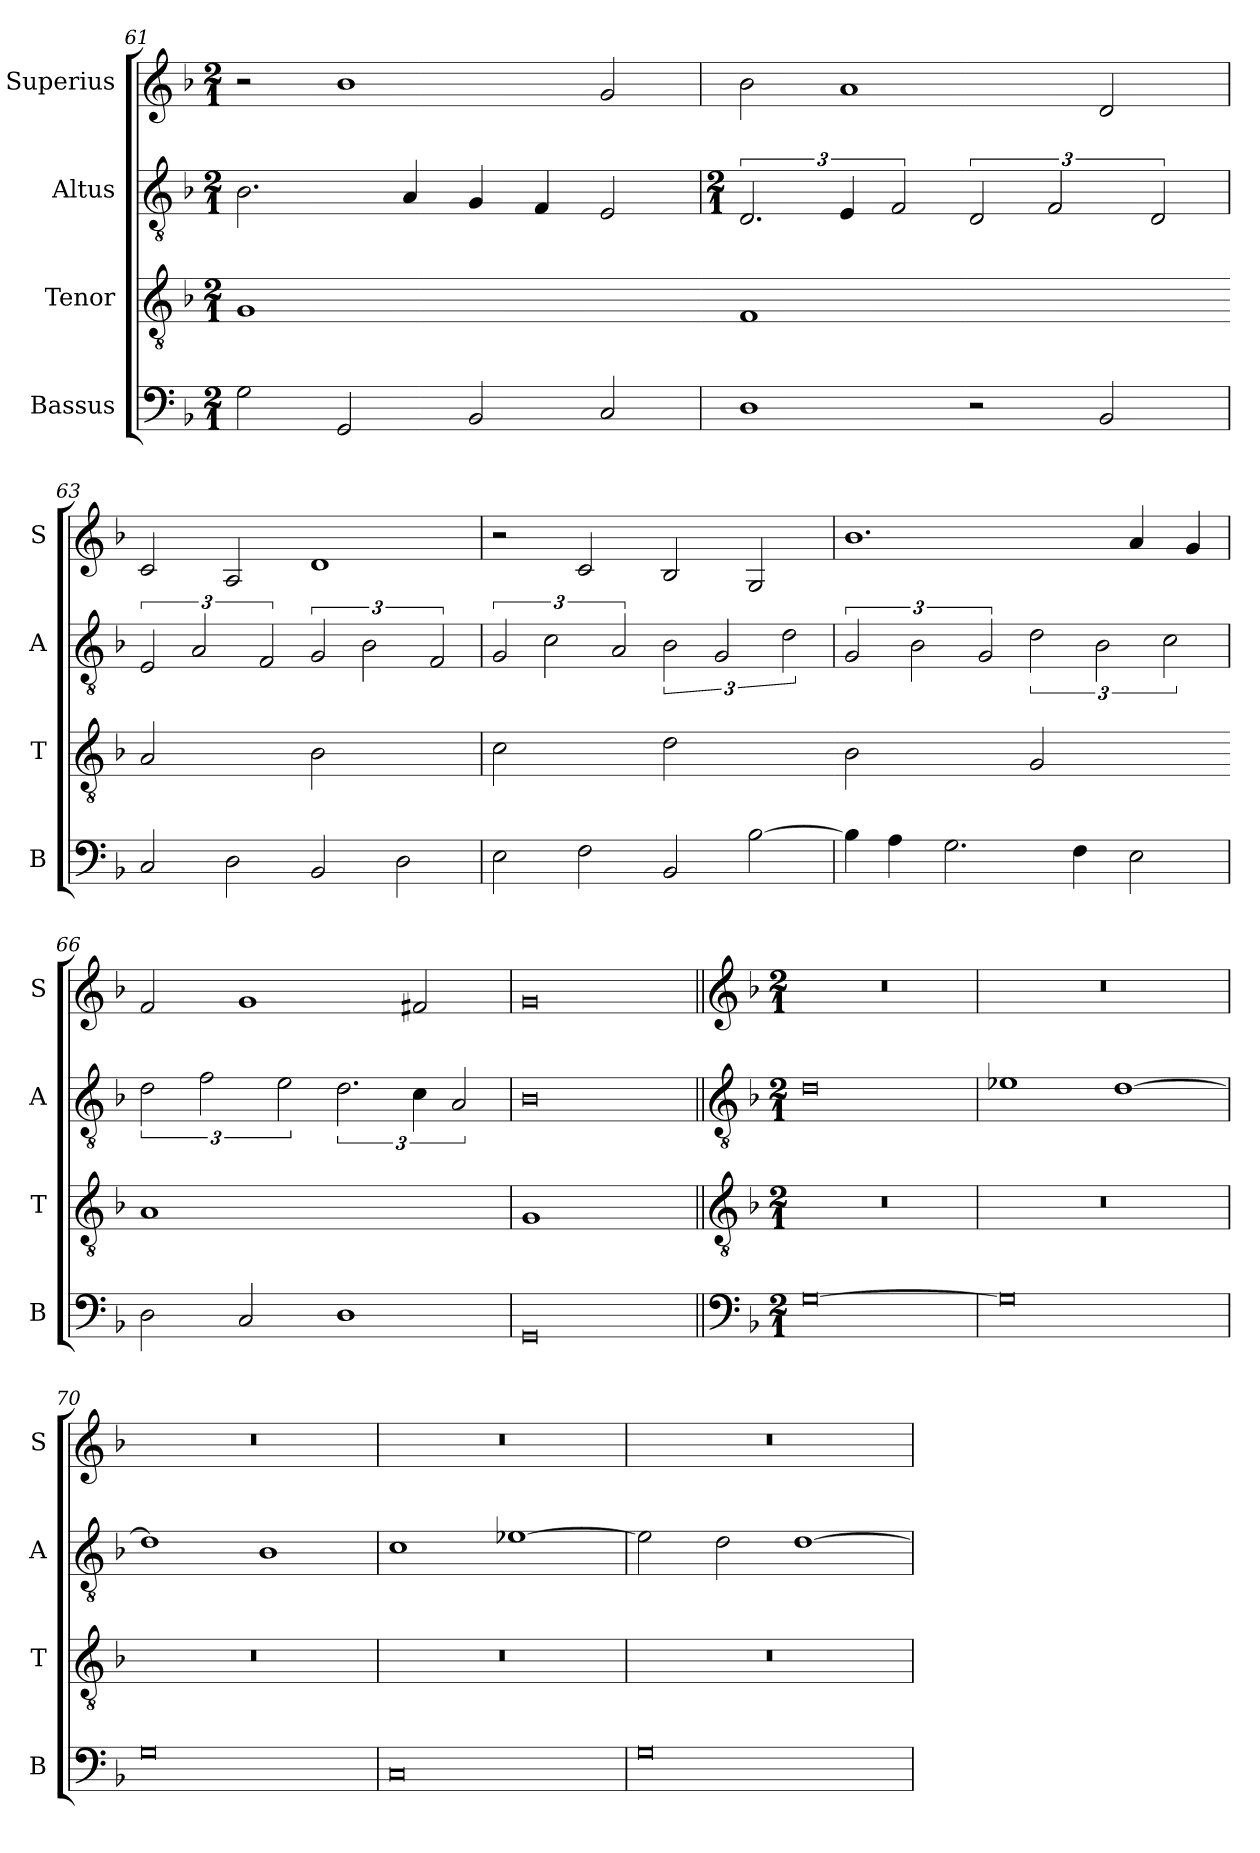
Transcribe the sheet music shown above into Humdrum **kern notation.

**kern	**kern	**kern	**kern
*part4	*part3	*part2	*part1
*staff4	*staff3	*staff2	*staff1
*I"Bassus	*I"Tenor	*I"Altus	*I"Superius
*I'B	*I'T	*I'A	*I'S
*clefF4	*clefGv2	*clefGv2	*clefG2
*k[b-]	*k[b-]	*k[b-]	*k[b-]
*M2/1	*M2/1	*M2/1	*M2/1
=61	=61	=61	=61
!	!LO:N:vis=1	!	!
2G\	0G	2.B-\	2r
2GG/	.	.	1b-
.	.	4A/	.
2BB-/	.	4G/	.
.	.	4F/	.
2C/	.	2E/	2g/
=62	=62-	=62	=62
*	*	*M2/1	*
!	!LO:N:vis=1	!	!
1D	0F	3.D/	2b-\
.	.	6E/	1a
.	.	3F/	.
2r	.	3D/	.
.	.	3F/	.
2BB-/	.	.	2d/
.	.	3D/	.
=63	=63-	=63	=63
!	!LO:N:vis=2	!	!
2C/	1A	3E/	2c/
.	.	3A/	.
2D\	.	.	2A/
.	.	3F/	.
!	!LO:N:vis=2	!	!
2BB-/	1B-	3G/	1d
.	.	3B-\	.
2D\	.	.	.
.	.	3F/	.
=64	=64	=64	=64
!	!LO:N:vis=2	!	!
2E\	1c	3G/	2r
.	.	3c\	.
2F\	.	.	2c/
.	.	3A/	.
!	!LO:N:vis=2	!	!
2BB-/	1d	3B-\	2B-/
.	.	3G/	.
[2B-\	.	.	2G/
.	.	3d\	.
=65	=65-	=65	=65
!	!LO:N:vis=2	!	!
4B-\]	1B-	3G/	1.b-
4A\	.	.	.
.	.	3B-\	.
2.G\	.	.	.
.	.	3G/	.
!	!LO:N:vis=2	!	!
.	1G	3d\	.
4F\	.	.	.
.	.	3B-\	.
2E\	.	.	4a/
.	.	3c\	.
.	.	.	4g/
=66	=66-	=66	=66
!	!LO:N:vis=1	!	!
2D\	0A	3d\	2f/
.	.	3f\	.
2C/	.	.	1g
.	.	3e\	.
1D	.	3.d\	.
.	.	6c\	2f#X/
.	.	3A/	.
=67	=67	=67	=67
!	!LO:N:vis=1	!	!
0GG	0G	0B-	0g
!!LO:LB:g=z
=68||	=68||	=68||	=68||
*clefF4	*clefGv2	*clefGv2	*clefG2
*k[b-]	*k[b-]	*k[b-]	*k[b-]
*M2/1	*M2/1	*M2/1	*M2/1
[0G	0r	0d	0r
=69	=69	=69	=69
0G]	0r	1e-X	0r
.	.	[1d	.
=70	=70	=70	=70
0G	0r	1d]	0r
.	.	1B-	.
=71	=71	=71	=71
0C	0r	1c	0r
.	.	[1e-X	.
=72	=72	=72	=72
0G	0r	2e-\]	0r
.	.	2d\	.
.	.	[1d	.
=	=	=	=
*-	*-	*-	*-
